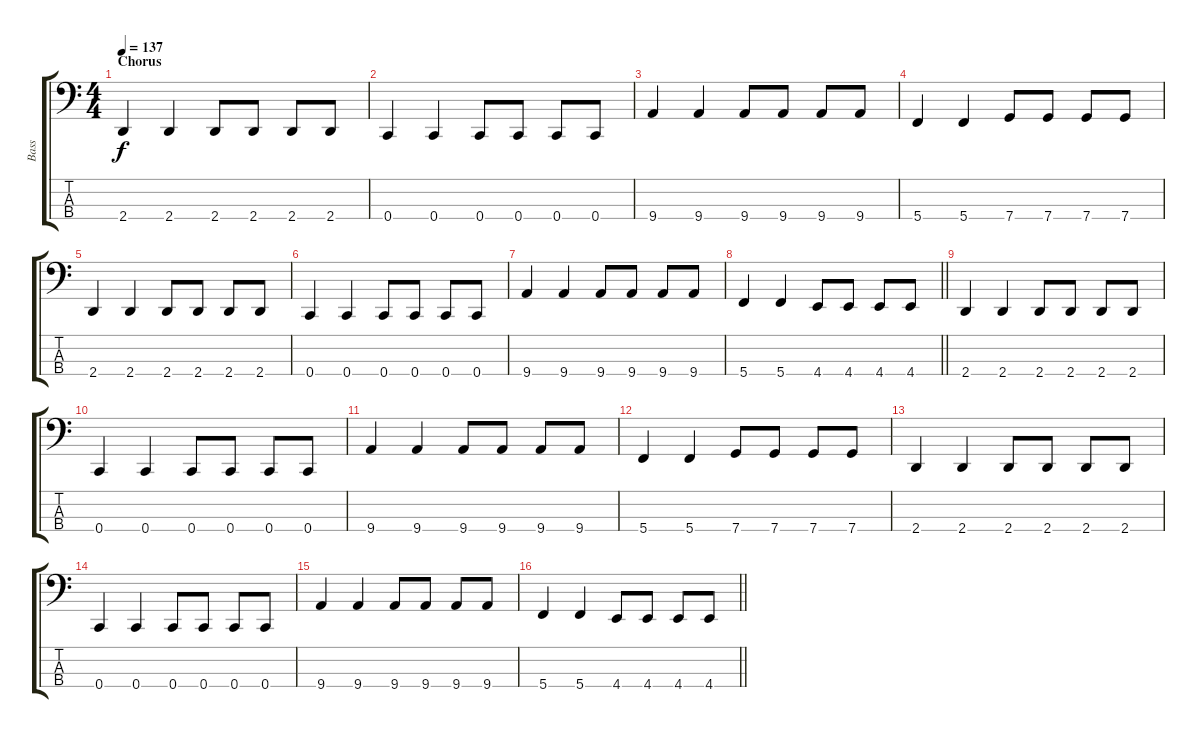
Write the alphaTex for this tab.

\track ("Bass" "Bass") {instrument electricbassfinger}
\staff {score tabs}
\tuning (F2 C2 G1 C1) {hide}
\ts (4 4)
\section ("" "Chorus")
\tempo 137
\clef f4
\ks c
2.4.4{dy f} 2.4.4 2.4.8 2.4.8 2.4.8 2.4.8 |
0.4.4 0.4.4 0.4.8 0.4.8 0.4.8 0.4.8 |
9.4.4 9.4.4 9.4.8 9.4.8 9.4.8 9.4.8 |
5.4.4 5.4.4 7.4.8 7.4.8 7.4.8 7.4.8 |
2.4.4 2.4.4 2.4.8 2.4.8 2.4.8 2.4.8 |
0.4.4 0.4.4 0.4.8 0.4.8 0.4.8 0.4.8 |
9.4.4 9.4.4 9.4.8 9.4.8 9.4.8 9.4.8 |
\barLineRight lightlight
5.4.4 5.4.4 4.4.8 4.4.8 4.4.8 4.4.8 |
2.4.4 2.4.4 2.4.8 2.4.8 2.4.8 2.4.8 |
0.4.4 0.4.4 0.4.8 0.4.8 0.4.8 0.4.8 |
9.4.4 9.4.4 9.4.8 9.4.8 9.4.8 9.4.8 |
5.4.4 5.4.4 7.4.8 7.4.8 7.4.8 7.4.8 |
2.4.4 2.4.4 2.4.8 2.4.8 2.4.8 2.4.8 |
0.4.4 0.4.4 0.4.8 0.4.8 0.4.8 0.4.8 |
9.4.4 9.4.4 9.4.8 9.4.8 9.4.8 9.4.8 |
\barLineRight lightlight
5.4.4 5.4.4 4.4.8 4.4.8 4.4.8 4.4.8
